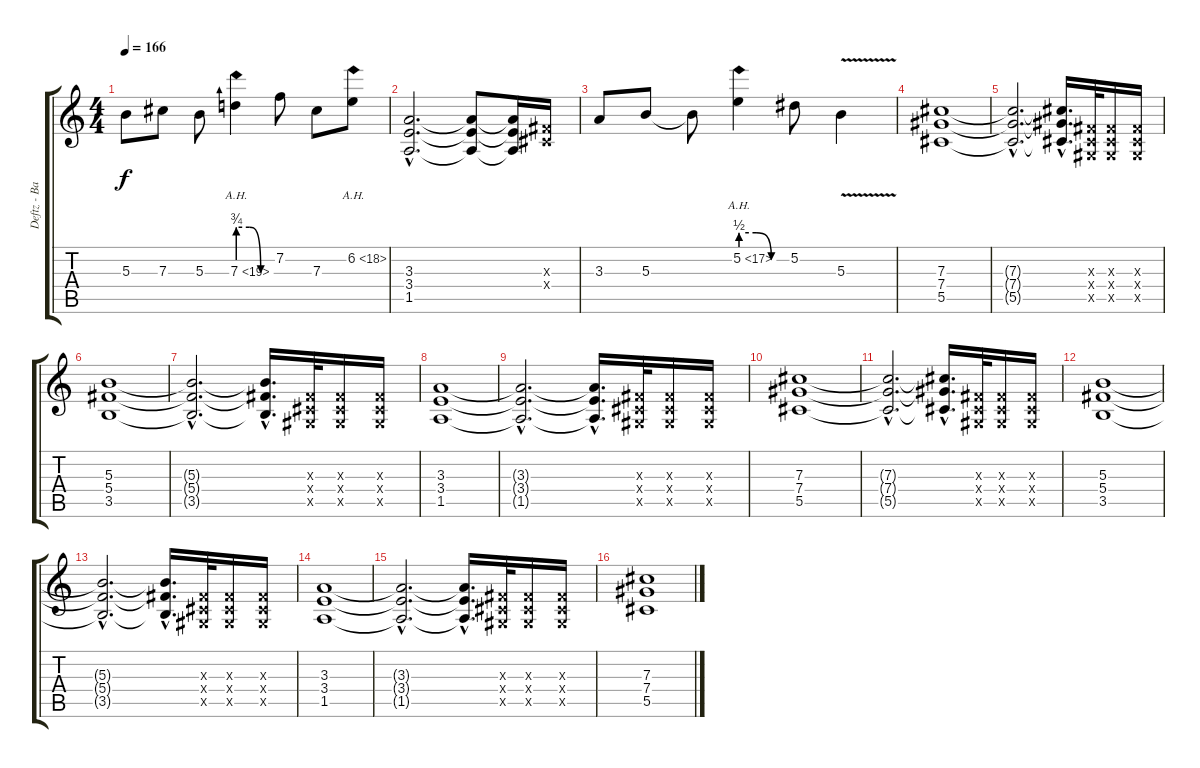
\track ("Deftz - Base" "Deftz - Ba") {instrument distortionguitar}
\staff {score tabs}
\tuning (Eb4 Bb3 Gb3 Db3 Ab2 Eb2) {hide}
\ts (4 4)
\tempo 166
\clef g2
\ks c
5.3.8{dy f} 7.3.8 5.3.8 7.3{be (custom 0 3 20 3 40 0 60 0) ah 12}.4 7.2.8 7.3.8 6.2{ah 12}.8 |
(3.3{hac} 3.4{hac} 1.5{hac}).2{d} (3.3{t} 3.4{t} 1.5{t}).8 (3.3{t} 3.4{t} 1.5{t}).16 (0.3{x} 0.4{x}).16 |
3.3.8 5.3.8 5.3{t}.8 5.2{be (custom 0 2 20 2 40 0 60 0) ah 12}.4 5.2.8 5.3{v}.4 |
(7.3 7.4 5.5).1 |
(7.3{hac t} 7.4{hac t} 5.5{hac t}).2{d} (7.3{hac t} 7.4{hac t} 5.5{hac t}).16{d} (0.3{x} 0.4{x} 0.5{x}).32 (0.3{x} 0.4{x} 0.5{x}).16 (0.3{x} 0.4{x} 0.5{x}).16 |
(5.3 5.4 3.5).1 |
(5.3{hac t} 5.4{hac t} 3.5{hac t}).2{d} (5.3{hac t} 5.4{hac t} 3.5{hac t}).16{d} (0.3{x} 0.4{x} 0.5{x}).32 (0.3{x} 0.4{x} 0.5{x}).16 (0.3{x} 0.4{x} 0.5{x}).16 |
(3.3 3.4 1.5).1 |
(3.3{hac t} 3.4{hac t} 1.5{hac t}).2{d} (3.3{hac t} 3.4{hac t} 1.5{hac t}).16{d} (0.3{x} 0.4{x} 0.5{x}).32 (0.3{x} 0.4{x} 0.5{x}).16 (0.3{x} 0.4{x} 0.5{x}).16 |
(7.3 7.4 5.5).1 |
(7.3{hac t} 7.4{hac t} 5.5{hac t}).2{d} (7.3{hac t} 7.4{hac t} 5.5{hac t}).16{d} (0.3{x} 0.4{x} 0.5{x}).32 (0.3{x} 0.4{x} 0.5{x}).16 (0.3{x} 0.4{x} 0.5{x}).16 |
(5.3 5.4 3.5).1 |
(5.3{hac t} 5.4{hac t} 3.5{hac t}).2{d} (5.3{hac t} 5.4{hac t} 3.5{hac t}).16{d} (0.3{x} 0.4{x} 0.5{x}).32 (0.3{x} 0.4{x} 0.5{x}).16 (0.3{x} 0.4{x} 0.5{x}).16 |
(3.3 3.4 1.5).1 |
(3.3{hac t} 3.4{hac t} 1.5{hac t}).2{d} (3.3{hac t} 3.4{hac t} 1.5{hac t}).16{d} (0.3{x} 0.4{x} 0.5{x}).32 (0.3{x} 0.4{x} 0.5{x}).16 (0.3{x} 0.4{x} 0.5{x}).16 |
(7.3 7.4 5.5).1
